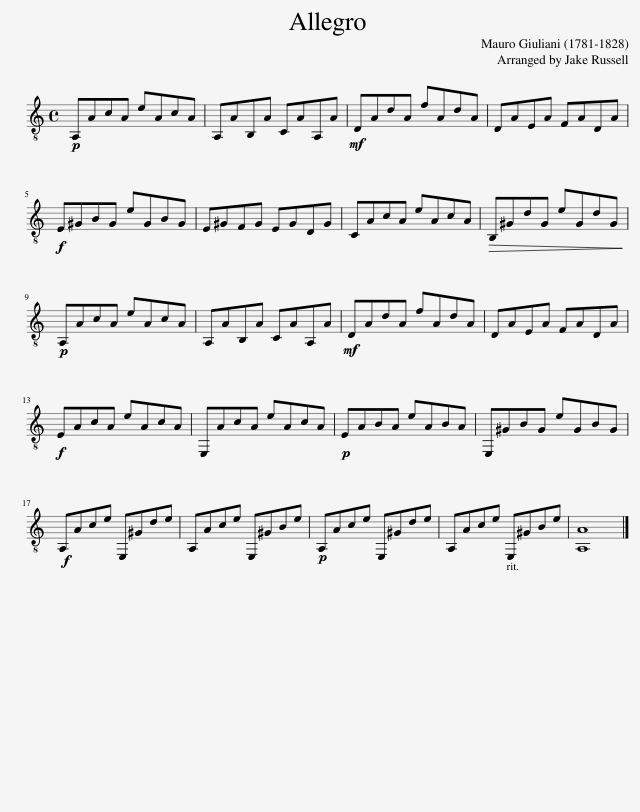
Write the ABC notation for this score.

X:1
%%score ( 1 2 )
L:1/8
M:4/4
I:linebreak $
K:C
V:1 treble-8
V:2 treble-8
V:1
!p! A,AcA eAcA | A,AB,A CAA,A |!mf! DAdA fAdA | DAEA FADA |$!f! E^GBG eGBG | %5
 E^GFG EGDG | CAcA eAcA |!>(! B,^GdG eGdG!>)! |$!p! A,AcA eAcA | A,AB,A CAA,A | %10
!mf! DAdA fAdA | DAEA FADA |$!f! EAcA eAcA | E,AcA eAcA |!p! EABA eABA | %15
 E,^GBG eGBG |$!f! A,Ace E,^Gde | A,Ace E,^GBe |!p! A,Ace E,^Gde | A,Ace E,^GBe | %20
 A8 |] %21
V:2
 x8 | x8 | x8 | x8 |$ x8 | %5
 x8 | x8 | x8 |$ x8 | x8 | %10
 x8 | x8 |$ x8 | x8 | x8 | %15
 x8 |$ x8 | x8 | x8 | x8 | %20
 A,8 |] %21
